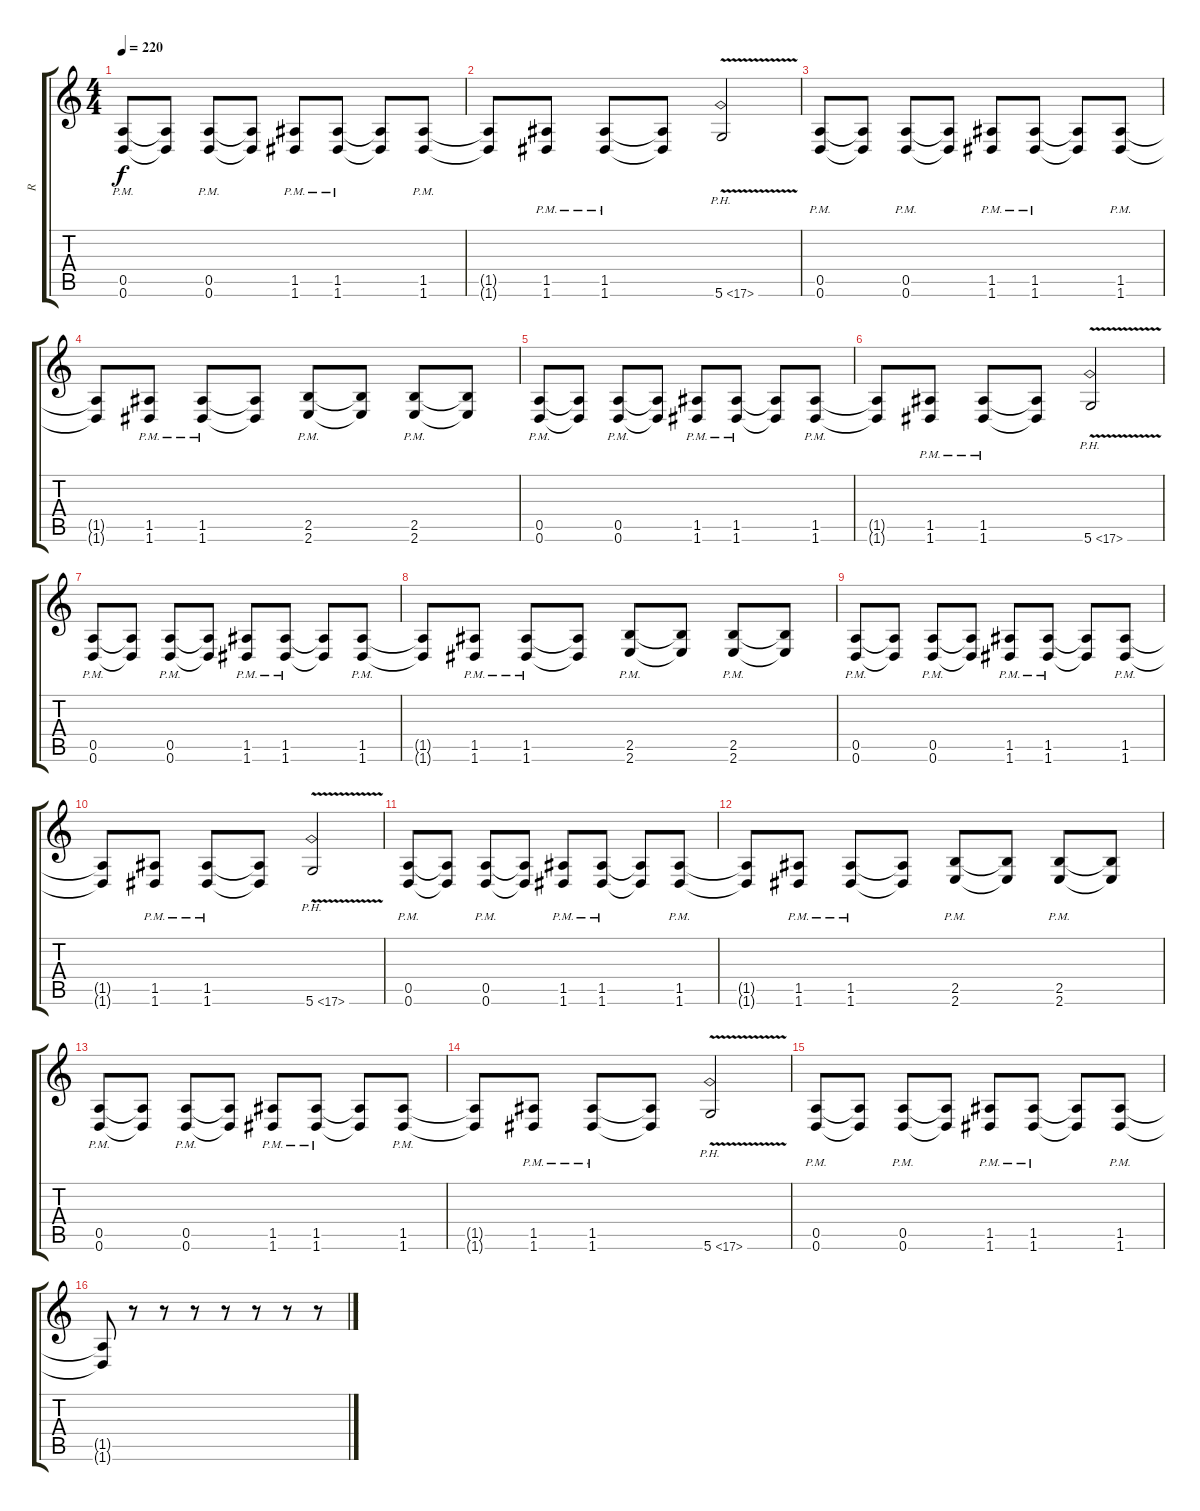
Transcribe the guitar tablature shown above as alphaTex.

\track ("R" "R") {instrument overdrivenguitar}
\staff {score tabs}
\tuning (E4 B3 G3 D3 A2 D2) {hide}
\ts (4 4)
\tempo 220
\clef g2
\ks c
(0.5{pm} 0.6{pm}).8{dy f} (0.5{t} 0.6{t}).8 (0.5{pm} 0.6{pm}).8 (0.5{t} 0.6{t}).8 (1.5{pm} 1.6{pm}).8 (1.5{pm} 1.6{pm}).8 (1.5{t} 1.6{t}).8 (1.5{pm} 1.6{pm}).8 |
(1.5{t} 1.6{t}).8 (1.5{pm} 1.6{pm}).8 (1.5{pm} 1.6{pm}).8 (1.5{t} 1.6{t}).8 5.6{ph 12 v}.2 |
(0.5{pm} 0.6{pm}).8 (0.5{t} 0.6{t}).8 (0.5{pm} 0.6{pm}).8 (0.5{t} 0.6{t}).8 (1.5{pm} 1.6{pm}).8 (1.5{pm} 1.6{pm}).8 (1.5{t} 1.6{t}).8 (1.5{pm} 1.6{pm}).8 |
(1.5{t} 1.6{t}).8 (1.5{pm} 1.6{pm}).8 (1.5{pm} 1.6{pm}).8 (1.5{t} 1.6{t}).8 (2.5{pm} 2.6{pm}).8 (2.5{t} 2.6{t}).8 (2.5{pm} 2.6{pm}).8 (2.5{t} 2.6{t}).8 |
(0.5{pm} 0.6{pm}).8 (0.5{t} 0.6{t}).8 (0.5{pm} 0.6{pm}).8 (0.5{t} 0.6{t}).8 (1.5{pm} 1.6{pm}).8 (1.5{pm} 1.6{pm}).8 (1.5{t} 1.6{t}).8 (1.5{pm} 1.6{pm}).8 |
(1.5{t} 1.6{t}).8 (1.5{pm} 1.6{pm}).8 (1.5{pm} 1.6{pm}).8 (1.5{t} 1.6{t}).8 5.6{ph 12 v}.2 |
(0.5{pm} 0.6{pm}).8 (0.5{t} 0.6{t}).8 (0.5{pm} 0.6{pm}).8 (0.5{t} 0.6{t}).8 (1.5{pm} 1.6{pm}).8 (1.5{pm} 1.6{pm}).8 (1.5{t} 1.6{t}).8 (1.5{pm} 1.6{pm}).8 |
(1.5{t} 1.6{t}).8 (1.5{pm} 1.6{pm}).8 (1.5{pm} 1.6{pm}).8 (1.5{t} 1.6{t}).8 (2.5{pm} 2.6{pm}).8 (2.5{t} 2.6{t}).8 (2.5{pm} 2.6{pm}).8 (2.5{t} 2.6{t}).8 |
(0.5{pm} 0.6{pm}).8 (0.5{t} 0.6{t}).8 (0.5{pm} 0.6{pm}).8 (0.5{t} 0.6{t}).8 (1.5{pm} 1.6{pm}).8 (1.5{pm} 1.6{pm}).8 (1.5{t} 1.6{t}).8 (1.5{pm} 1.6{pm}).8 |
(1.5{t} 1.6{t}).8 (1.5{pm} 1.6{pm}).8 (1.5{pm} 1.6{pm}).8 (1.5{t} 1.6{t}).8 5.6{ph 12 v}.2 |
(0.5{pm} 0.6{pm}).8 (0.5{t} 0.6{t}).8 (0.5{pm} 0.6{pm}).8 (0.5{t} 0.6{t}).8 (1.5{pm} 1.6{pm}).8 (1.5{pm} 1.6{pm}).8 (1.5{t} 1.6{t}).8 (1.5{pm} 1.6{pm}).8 |
(1.5{t} 1.6{t}).8 (1.5{pm} 1.6{pm}).8 (1.5{pm} 1.6{pm}).8 (1.5{t} 1.6{t}).8 (2.5{pm} 2.6{pm}).8 (2.5{t} 2.6{t}).8 (2.5{pm} 2.6{pm}).8 (2.5{t} 2.6{t}).8 |
(0.5{pm} 0.6{pm}).8 (0.5{t} 0.6{t}).8 (0.5{pm} 0.6{pm}).8 (0.5{t} 0.6{t}).8 (1.5{pm} 1.6{pm}).8 (1.5{pm} 1.6{pm}).8 (1.5{t} 1.6{t}).8 (1.5{pm} 1.6{pm}).8 |
(1.5{t} 1.6{t}).8 (1.5{pm} 1.6{pm}).8 (1.5{pm} 1.6{pm}).8 (1.5{t} 1.6{t}).8 5.6{ph 12 v}.2 |
(0.5{pm} 0.6{pm}).8 (0.5{t} 0.6{t}).8 (0.5{pm} 0.6{pm}).8 (0.5{t} 0.6{t}).8 (1.5{pm} 1.6{pm}).8 (1.5{pm} 1.6{pm}).8 (1.5{t} 1.6{t}).8 (1.5{pm} 1.6{pm}).8 |
(1.5{t} 1.6{t}).8 r.8 r.8 r.8 r.8 r.8 r.8 r.8
